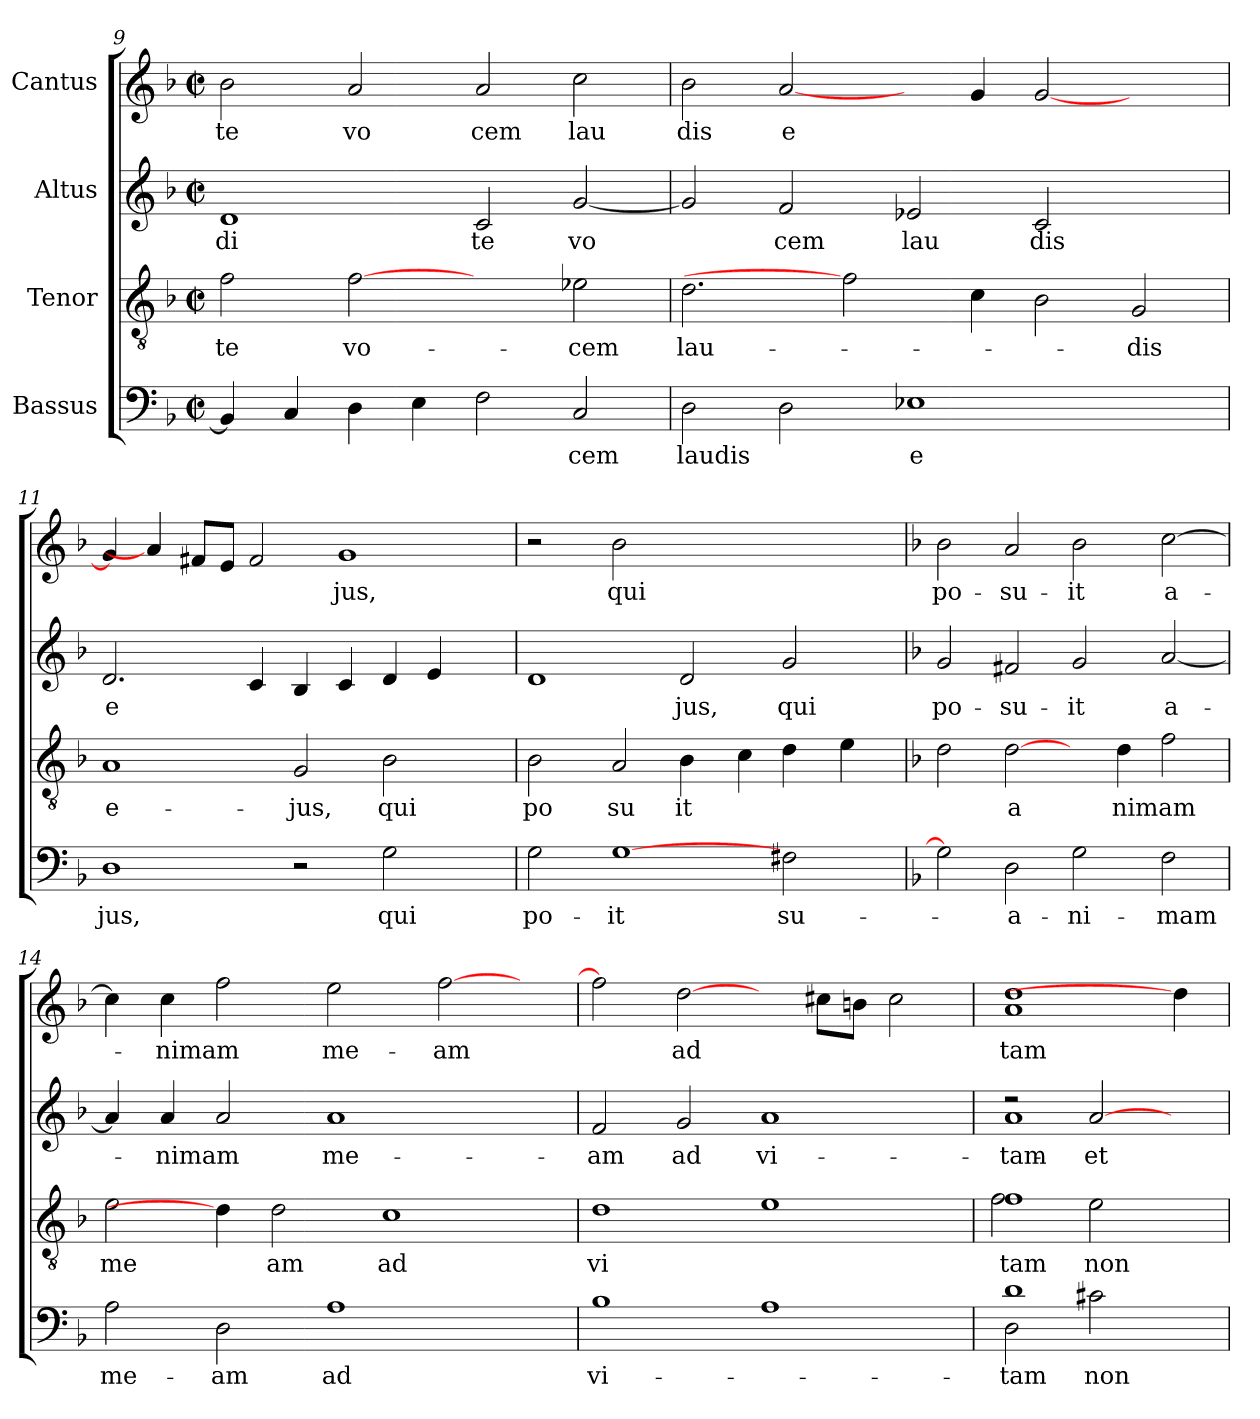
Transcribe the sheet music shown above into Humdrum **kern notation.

**kern	**text	**kern	**text	**kern	**text	**kern	**text
*part4	*part4	*part3	*part3	*part2	*part2	*part1	*part1
*staff4	*staff4	*staff3	*staff3	*staff2	*staff2	*staff1	*staff1
*I"Bassus	*	*I"Tenor	*	*I"Altus	*	*I"Cantus	*
*clefF4	*	*clefGv2	*	*clefG2	*	*clefG2	*
*k[b-]	*	*k[b-]	*	*k[b-]	*	*k[b-]	*
*F:	*	*F:	*	*F:	*	*F:	*
*M2/2	*	*M2/2	*	*M2/2	*	*M2/2	*
*met(c|)	*	*met(c|)	*	*met(c|)	*	*met(c|)	*
=9	=9	=9	=9	=9	=9	=9	=9
!	!	!	!LO:LY:b:cj	!	!LO:LY:b:cj	!	!LO:LY:b:cj
4BB-/]	.	2f\	-te	1d	di	2b-\	te
4C/	.	.	.	.	.	.	.
!	!	!	!LO:LY:b:cj	!	!	!	!LO:LY:b:cj
4D\	.	[2f	vo-	.	.	2a/	vo
4E\	.	.	.	.	.	.	.
!	!	!	!	!	!LO:LY:b:cj	!	!LO:LY:b:cj
2F\	.	2ryy	.	2c/	te	2a/	cem
!	!LO:LY:b:cj	!	!LO:LY:b:cj	!	!LO:LY:b:cj	!	!LO:LY:b:cj
2C/	cem	2e-X\	-cem	[<2g/	vo	2cc\	lau
=10	=10	=10	=10	=10	=10	=10	=10
!	!LO:LY:b:cj	!	!LO:LY:b	!	!	!	!LO:LY:b:cj
2D\	laudis	2.d\	lau-	2g/]	.	2b-\	dis
!	!	!	!	!	!LO:LY:b:cj	!	!LO:LY:b:cj
2D\	.	.	.	2f/	cem	[2a/	e
.	.	2f]	.	.	.	.	.
!	!LO:LY:b:cj	!	!	!	!LO:LY:b:cj	!	!
1E-X	e	.	.	2e-X/	lau	4ryy	.
.	.	4c\	.	.	.	4g/	.
!	!	!	!	!	!LO:LY:b:cj	!	!
.	.	2B-\	.	2c/	dis	[<2g/	.
!	!	!	!LO:LY:b:cj	!	!	!	!
2ryy	.	2G/	-dis	2ryy	.	2ryy	.
=11	=11	=11	=11	=11	=11	=11	=11
!	!LO:LY:b:cj	!	!LO:LY:b:cj	!	!LO:LY:b:cj	!	!
1D	jus,	1A	e-	2.d/	e	4g/]	.
.	.	.	.	.	.	4a/]	.
.	.	.	.	.	.	8f#/L	.
.	.	.	.	.	.	8e/J	.
.	.	.	.	4c/	.	2f#/	.
!	!	!	!LO:LY:b:cj	!	!	!	!
2r	.	2G/	-jus,	4B-/	.	.	.
!	!	!	!	!	!	!	!LO:LY:b:cj
.	.	.	.	4c/	.	1g	jus,
!	!LO:LY:b:cj	!	!LO:LY:b:cj	!	!	!	!
2G\	qui	2B-\	qui	4d/	.	.	.
.	.	.	.	4e/	.	.	.
4ryy	.	4ryy	.	4ryy	.	.	.
!!LO:LB:g=z
=12	=12	=12	=12	=12	=12	=12	=12
!	!LO:LY:b:cj	!	!LO:LY:b:cj	!	!	!	!
*	*	*	*	*^	*	*	*
2G\	po-	2B-\	po	1d	16.ryy	.	2r	.
.	.	.	.	.	1ryy	.	.	.
!	!LO:LY:b:cj	!	!LO:LY:b:cj	!	!	!	!	!LO:LY:b:cj
[>1G	-it	2A/	su	.	.	.	2b-\	qui
!	!	!	!LO:LY:b:cj	!	!	!LO:LY:b:cj	!	!
.	.	4B-\	it	2d/	.	jus,	1ryy	.
.	.	.	.	.	2ryy	.	.	.
.	.	4c\	.	.	.	.	.	.
!	!LO:LY:b:cj	!	!	!	!	!LO:LY:b:cj	!	!
2F#X\	-su-	4d\	.	2g/	.	qui	.	.
.	.	.	.	.	4ryy	.	.	.
.	.	4e\	.	.	.	.	.	.
.	.	.	.	.	8ryy	.	.	.
.	.	.	.	.	32ryy	.	.	.
*	*	*	*	*v	*v	*	*	*
=13	=13	=13	=13	=13	=13	=13	=13
*	*	*k[b-]	*	*	*	*	*
*	*	*F:	*	*	*	*	*
*	*	*	*	*^	*	*	*
!	!	!	!	!	!	!LO:LY:b:cj	!	!LO:LY:b:cj
*	*	*	*	*v	*v	*	*	*
2G\]	.	2d\	.	2g/	po-	2b-\	po-
!	!LO:LY:b:cj	!	!LO:LY:b:cj	!	!LO:LY:b:cj	!	!LO:LY:b:cj
2D\	a-	[2d\	a	2f#X/	-su-	2a/	-su-
!	!LO:LY:b:cj	!	!	!	!LO:LY:b:cj	!	!LO:LY:b:cj
2G\	-ni-	4ryy	.	2g/	-it	2b-\	-it
!	!	!	!LO:LY:b	!	!	!	!
.	.	4d\	nimam	.	.	.	.
!	!LO:LY:b:cj	!	!	!	!LO:LY:b:cj	!	!LO:LY:b:cj
2F\	-mam	2f\	.	[<2a/	a-	[>2cc\	a-
=14	=14	=14	=14	=14	=14	=14	=14
!	!LO:LY:b:cj	!	!LO:LY:b:cj	!	!	!	!
2A\	me-	2e\	me	4a/]	.	4cc\]	.
!	!	!	!	!	!LO:LY:b	!	!LO:LY:b
.	.	.	.	4a/	-nimam	4cc\	-nimam
!	!LO:LY:b:cj	!	!	!	!	!	!
2D\	-am	4d\]	.	2a/	.	2ff\	.
!	!	!	!LO:LY:b:cj	!	!	!	!
.	.	2d\	am	.	.	.	.
!	!LO:LY:b:cj	!	!	!	!LO:LY:b:cj	!	!LO:LY:b:cj
1A	ad	.	.	1a	me-	2ee\	me-
!	!	!	!LO:LY:b:cj	!	!	!	!
.	.	1c	ad	.	.	.	.
!	!	!	!	!	!	!	!LO:LY:b
.	.	.	.	.	.	[>2ff\	-am
4ryy	.	.	.	4ryy	.	4ryy	.
=15	=15	=15	=15	=15	=15	=15	=15
!	!LO:LY:b:cj	!	!LO:LY:b:cj	!	!LO:LY:b:cj	!	!
1B-	vi-	1d	vi	2f/	-am	2ff\]	.
!	!	!	!	!	!LO:LY:b:cj	!	!LO:LY:b:cj
.	.	.	.	2g/	ad	[2dd\	ad
!	!	!	!	!	!LO:LY:b:cj	!	!
1A	.	1e	.	1a	vi-	4ryy	.
.	.	.	.	.	.	8cc#\L	.
.	.	.	.	.	.	8b\J	.
.	.	.	.	.	.	2cc#\	.
=16	=16	=16	=16	=16	=16	=16	=16
!	!LO:LY:b:cj	!	!	!	!	!	!
*^	*	*	*	*	*	*	*
!	!	!LO:LY:b:cj	!	!LO:LY:b:cj	!	!	!	!
*	*	*	*^	*	*	*	*	*
!	!	!	!	!	!LO:LY:b:cj	!	!LO:LY:b:cj	!	!LO:LY:b:cj
*	*	*	*	*	*	*^	*	*	*
1d	2D\	-tam	1f	2f\	tam	2r	1a	-tam	1dd 1a	-tam
!	!	!LO:LY:b:cj	!	!	!LO:LY:b:cj	!	!	!LO:LY:b:cj	!	!
.	2c#X\	non	.	2e\	non	[<2a/	.	et	.	.
4ryy	4ryy	.	4ryy	4ryy	.	4ryy	4ryy	.	4dd\]	.
*v	*v	*	*	*	*	*v	*v	*	*	*
*	*	*v	*v	*	*	*	*	*
=	=	=	=	=	=	=	=
*-	*-	*-	*-	*-	*-	*-	*-
